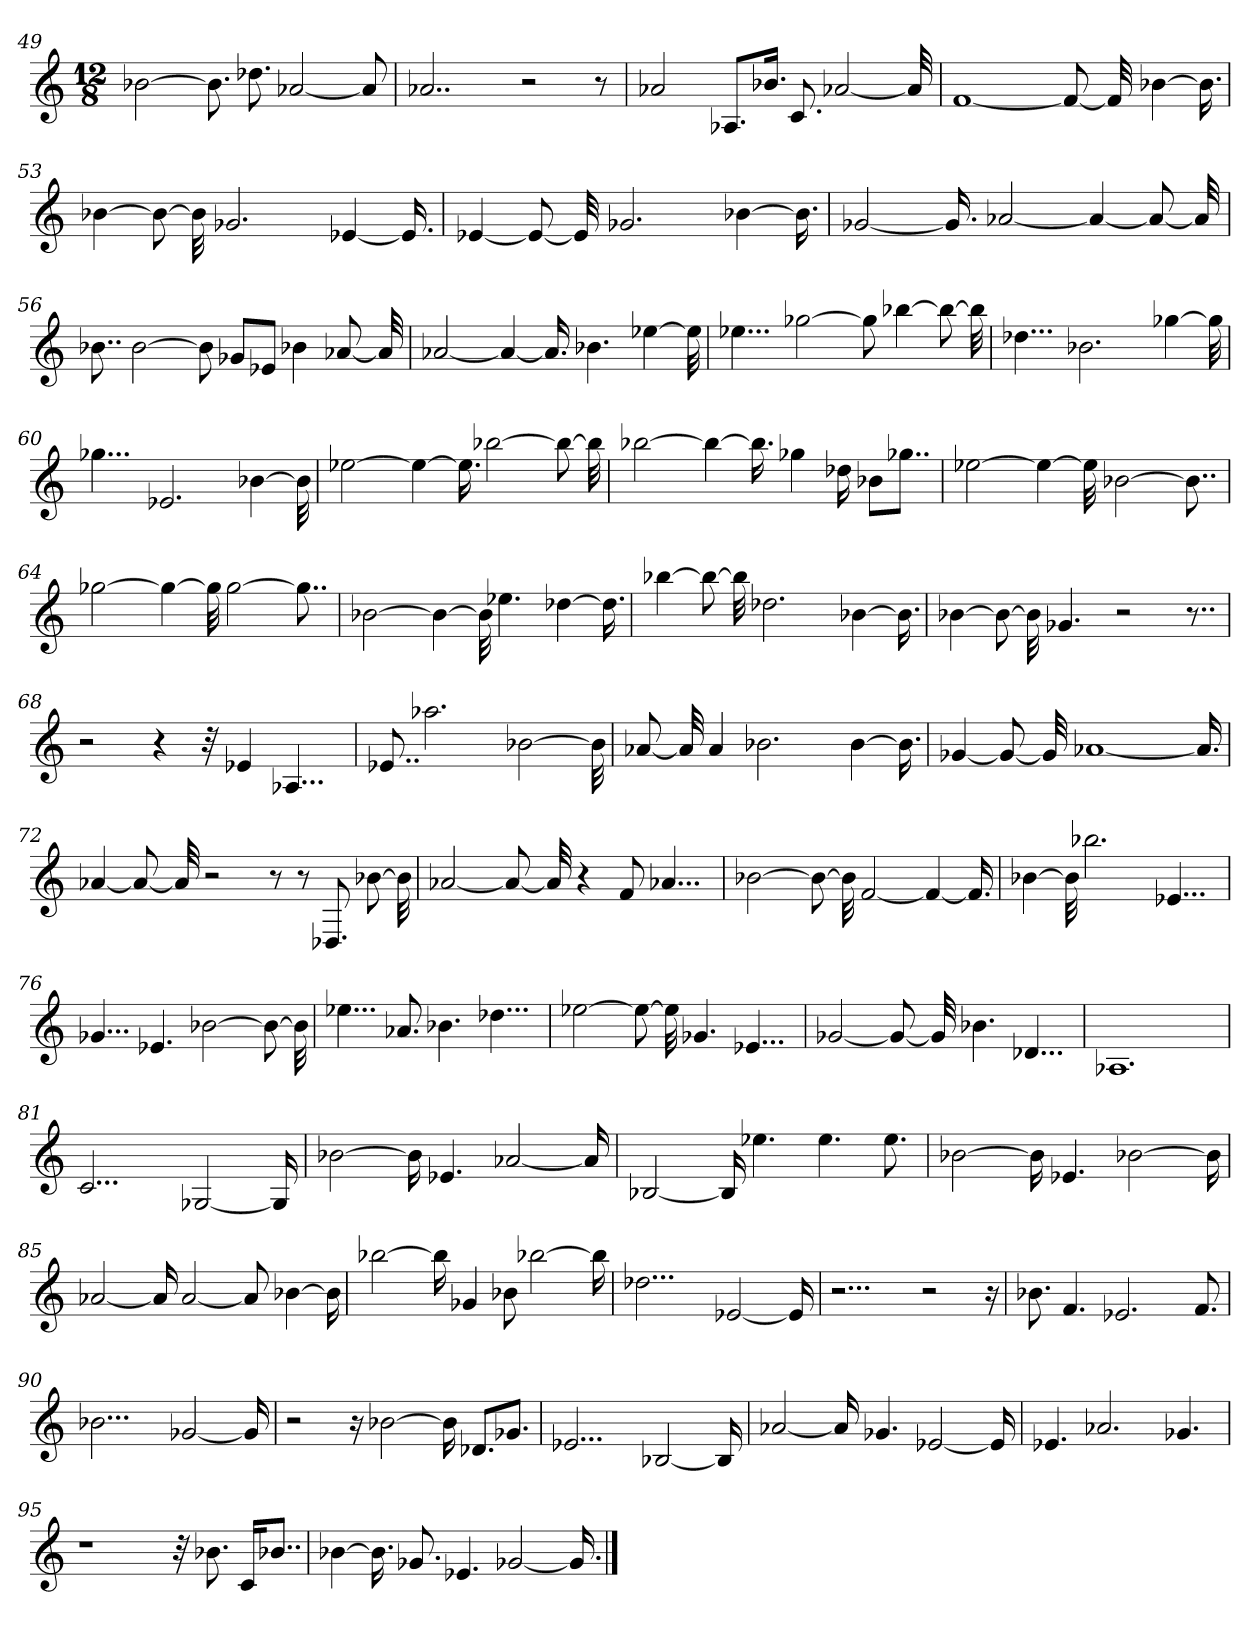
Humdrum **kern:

**kern
*part1
*staff1
*clefG2
*M12/8
=49
[2b-X
8.b-]
8.dd-X
[2a-X
8a-]
=50
2..a-X
2r
8r
=51
2a-X
8.A-X/L
16.b-X/Jk
8.c
[2a-X
32a-]
=52
[1f
8f_
32f]
[4b-X
16.b-]
=53
[4b-X
8b-_
32b-]
2.g-X
[4e-X
16.e-]
=54
[4e-X
8e-_
32e-]
2.g-X
[4b-X
16.b-]
=55
[2g-X
16.g-]
[2a-X
4a-_
8a-_
32a-]
=56
8..b-X
[2b-
8b-]
8g-X/L
8e-X/J
4b-X
[8a-X
32a-]
=57
[2a-X
4a-_
16.a-]
4.b-X
[4ee-X
32ee-]
=58
4...ee-X
[2gg-X
8gg-]
[4bb-X
8bb-_
32bb-]
=59
4...dd-X
2.b-X
[4gg-X
32gg-]
=60
4...gg-X
2.e-X
[4b-X
32b-]
=61
[2ee-X
4ee-_
16.ee-]
[2bb-X
8bb-_
32bb-]
=62
[2bb-X
4bb-_
16.bb-]
4gg-X
16dd-X
8b-X\L
8..gg-X\J
=63
[2ee-X
4ee-_
32ee-]
[2b-X
8..b-]
=64
[2gg-X
4gg-_
32gg-]
[2gg-
8..gg-]
=65
[2b-X
4b-_
32b-]
4.ee-X
[4dd-X
16.dd-]
=66
[4bb-X
8bb-_
32bb-]
2.dd-X
[4b-X
16.b-]
=67
[4b-X
8b-_
32b-]
4.g-X
2r
8..r
=68
2r
4r
32r
4e-X
4...A-X
=69
8..e-X
2.aa-X
[2b-X
32b-]
=70
[8a-X
32a-]
4a-
2.b-X
[4b-
16.b-]
=71
[4g-X
8g-_
32g-]
[1a-X
16.a-]
=72
[4a-X
8a-_
32a-]
2r
8r
8r
8.D-X
[8b-X
32b-]
=73
[2a-X
8a-_
32a-]
4r
8f
4...a-X
=74
[2b-X
8b-_
32b-]
[2f
4f_
16.f]
=75
[4b-X
32b-]
2.bb-X
4...e-X
=76
4...g-X
4.e-X
[2b-X
8b-_
32b-]
=77
4...ee-X
8.a-X
4.b-X
4...dd-X
=78
[2ee-X
8ee-_
32ee-]
4.g-X
4...e-X
=79
[2g-X
8g-_
32g-]
4.b-X
4...d-X
=80
1.A-X
=81
2...c
[2G-X
16G-]
=82
[2b-X
16b-]
4.e-X
[2a-X
16a-]
=83
[2B-X
16B-]
4.ee-X
4.ee-
8.ee-
=84
[2b-X
16b-]
4.e-X
[2b-X
16b-]
=85
[2a-X
16a-]
[2a-
8a-]
[4b-X
16b-]
=86
[2bb-X
16bb-]
4g-X
8b-X
[2bb-X
16bb-]
=87
2...dd-X
[2e-X
16e-]
=88
2...r
2r
16r
=89
8.b-X
4.f
2.e-X
8.f
=90
2...b-X
[2g-X
16g-]
=91
2r
16r
[2b-X
16b-]
8.d-X/L
8.g-X/J
=92
2...e-X
[2B-X
16B-]
=93
[2a-X
16a-]
4.g-X
[2e-X
16e-]
=94
4.e-X
2.a-X
4.g-X
=95
1r
32r
8.b-X
16c/KL
8..b-X/J
=96
[4b-X
16.b-]
8.g-X
4.e-X
[2g-X
16.g-]
==
*-
